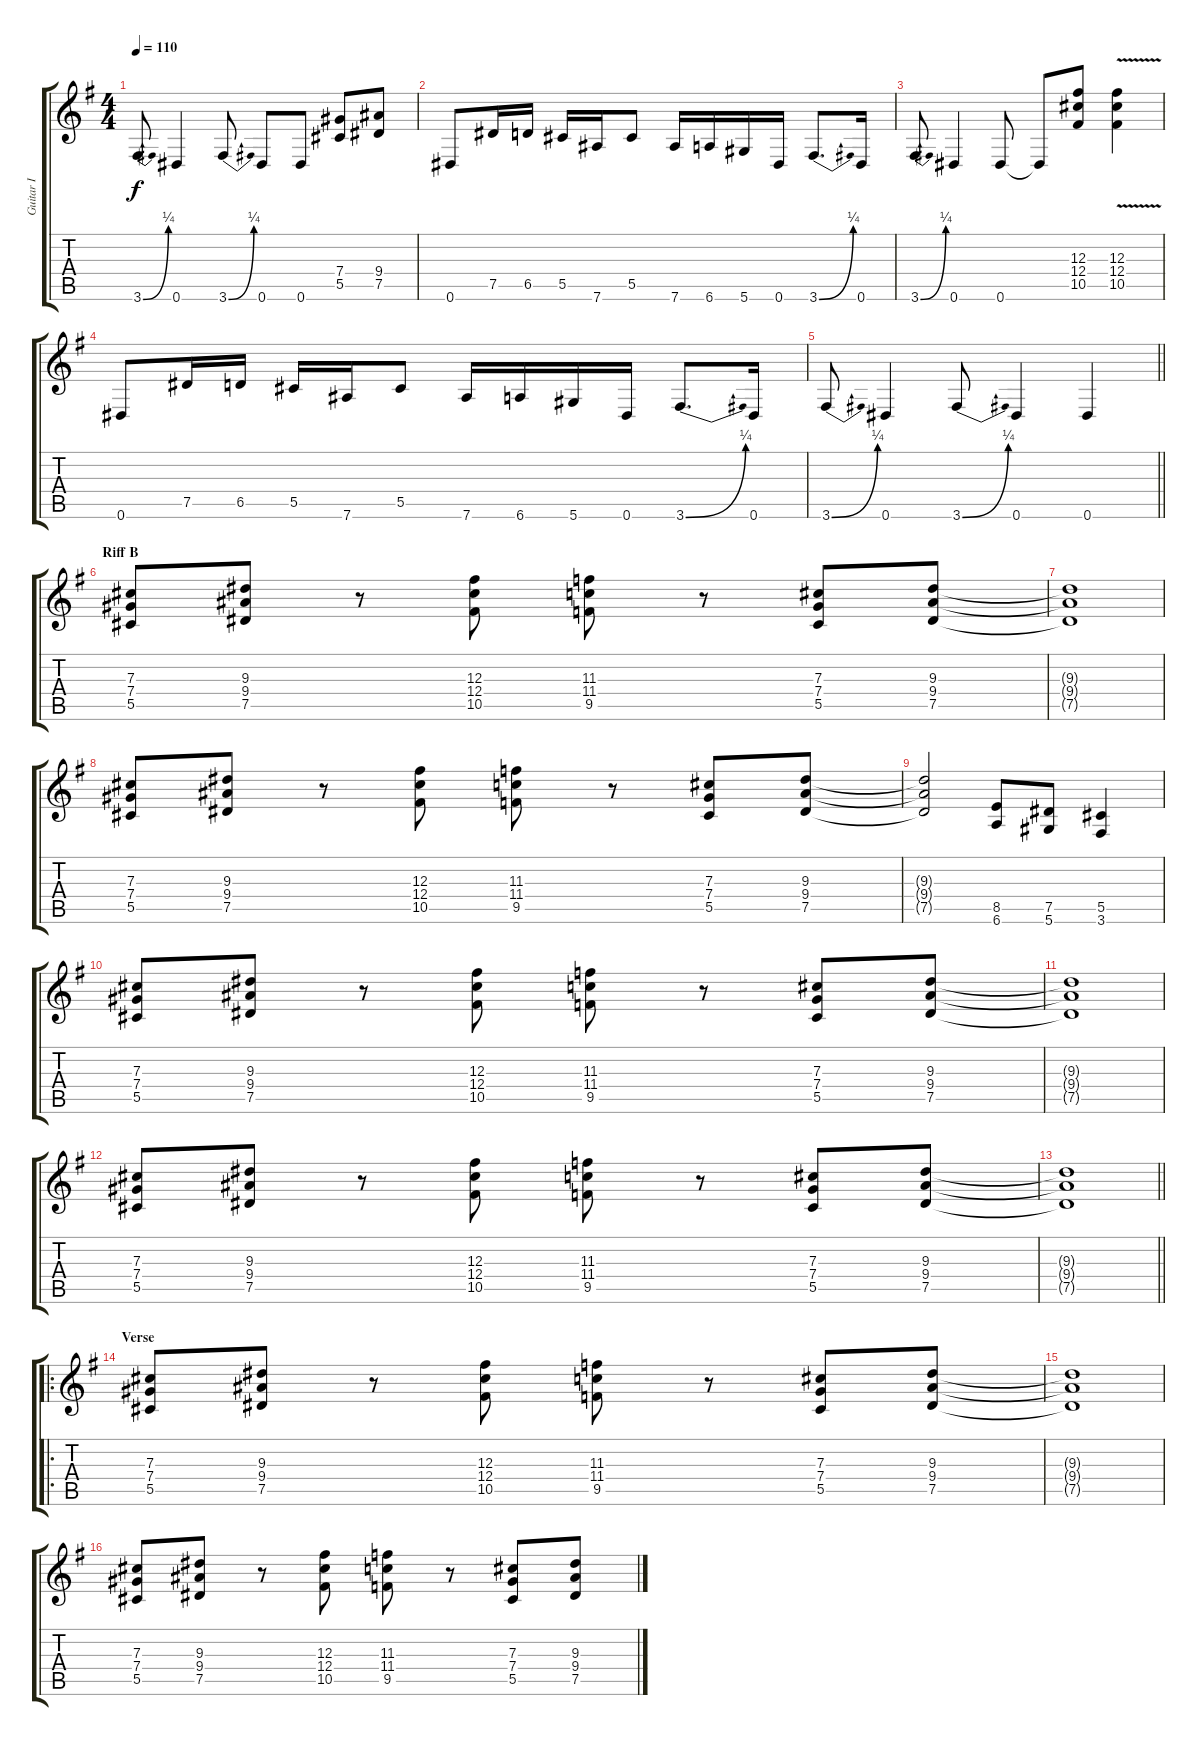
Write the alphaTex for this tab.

\track ("Guitar I" "Guitar I") {instrument distortionguitar}
\staff {score tabs}
\tuning (Eb4 Bb3 Gb3 Db3 Ab2 Eb2) {hide}
\ts (4 4)
\tempo 110
\clef g2
\ks eminor
3.6{be (bend 0 0 60 1)}.8{dy f} 0.6.4 3.6{be (bend 0 0 60 1)}.8 0.6.8 0.6.8 (7.4 5.5).8 (9.4 7.5).8 |
0.6.8 7.5.16 6.5.16 5.5.16 7.6.16 5.5.8 7.6.16 6.6.16 5.6.16 0.6.16 3.6{be (bend 0 0 60 1)}.8{d} 0.6.16 |
3.6{be (bend 0 0 60 1)}.8 0.6.4 0.6.8 0.6{t}.8 (12.3 12.4 10.5).8 (12.3{v} 12.4{v} 10.5{v}).4 |
0.6.8 7.5.16 6.5.16 5.5.16 7.6.16 5.5.8 7.6.16 6.6.16 5.6.16 0.6.16 3.6{be (bend 0 0 60 1)}.8{d} 0.6.16 |
\barLineRight lightlight
3.6{be (bend 0 0 60 1)}.8 0.6.4 3.6{be (bend 0 0 60 1)}.8 0.6.4 0.6.4 |
\section ("" "Riff B")
(7.3 7.4 5.5).8 (9.3 9.4 7.5).8 r.8 (12.3 12.4 10.5).8 (11.3 11.4 9.5).8 r.8 (7.3 7.4 5.5).8 (9.3 9.4 7.5).8 |
(9.3{t} 9.4{t} 7.5{t}).1 |
(7.3 7.4 5.5).8 (9.3 9.4 7.5).8 r.8 (12.3 12.4 10.5).8 (11.3 11.4 9.5).8 r.8 (7.3 7.4 5.5).8 (9.3 9.4 7.5).8 |
(9.3{t} 9.4{t} 7.5{t}).2 (8.5 6.6).8 (7.5 5.6).8 (5.5 3.6).4 |
(7.3 7.4 5.5).8 (9.3 9.4 7.5).8 r.8 (12.3 12.4 10.5).8 (11.3 11.4 9.5).8 r.8 (7.3 7.4 5.5).8 (9.3 9.4 7.5).8 |
(9.3{t} 9.4{t} 7.5{t}).1 |
(7.3 7.4 5.5).8 (9.3 9.4 7.5).8 r.8 (12.3 12.4 10.5).8 (11.3 11.4 9.5).8 r.8 (7.3 7.4 5.5).8 (9.3 9.4 7.5).8 |
\barLineRight lightlight
(9.3{t} 9.4{t} 7.5{t}).1 |
\ro
\section ("" "Verse")
(7.3 7.4 5.5).8 (9.3 9.4 7.5).8 r.8 (12.3 12.4 10.5).8 (11.3 11.4 9.5).8 r.8 (7.3 7.4 5.5).8 (9.3 9.4 7.5).8 |
(9.3{t} 9.4{t} 7.5{t}).1 |
(7.3 7.4 5.5).8 (9.3 9.4 7.5).8 r.8 (12.3 12.4 10.5).8 (11.3 11.4 9.5).8 r.8 (7.3 7.4 5.5).8 (9.3 9.4 7.5).8
